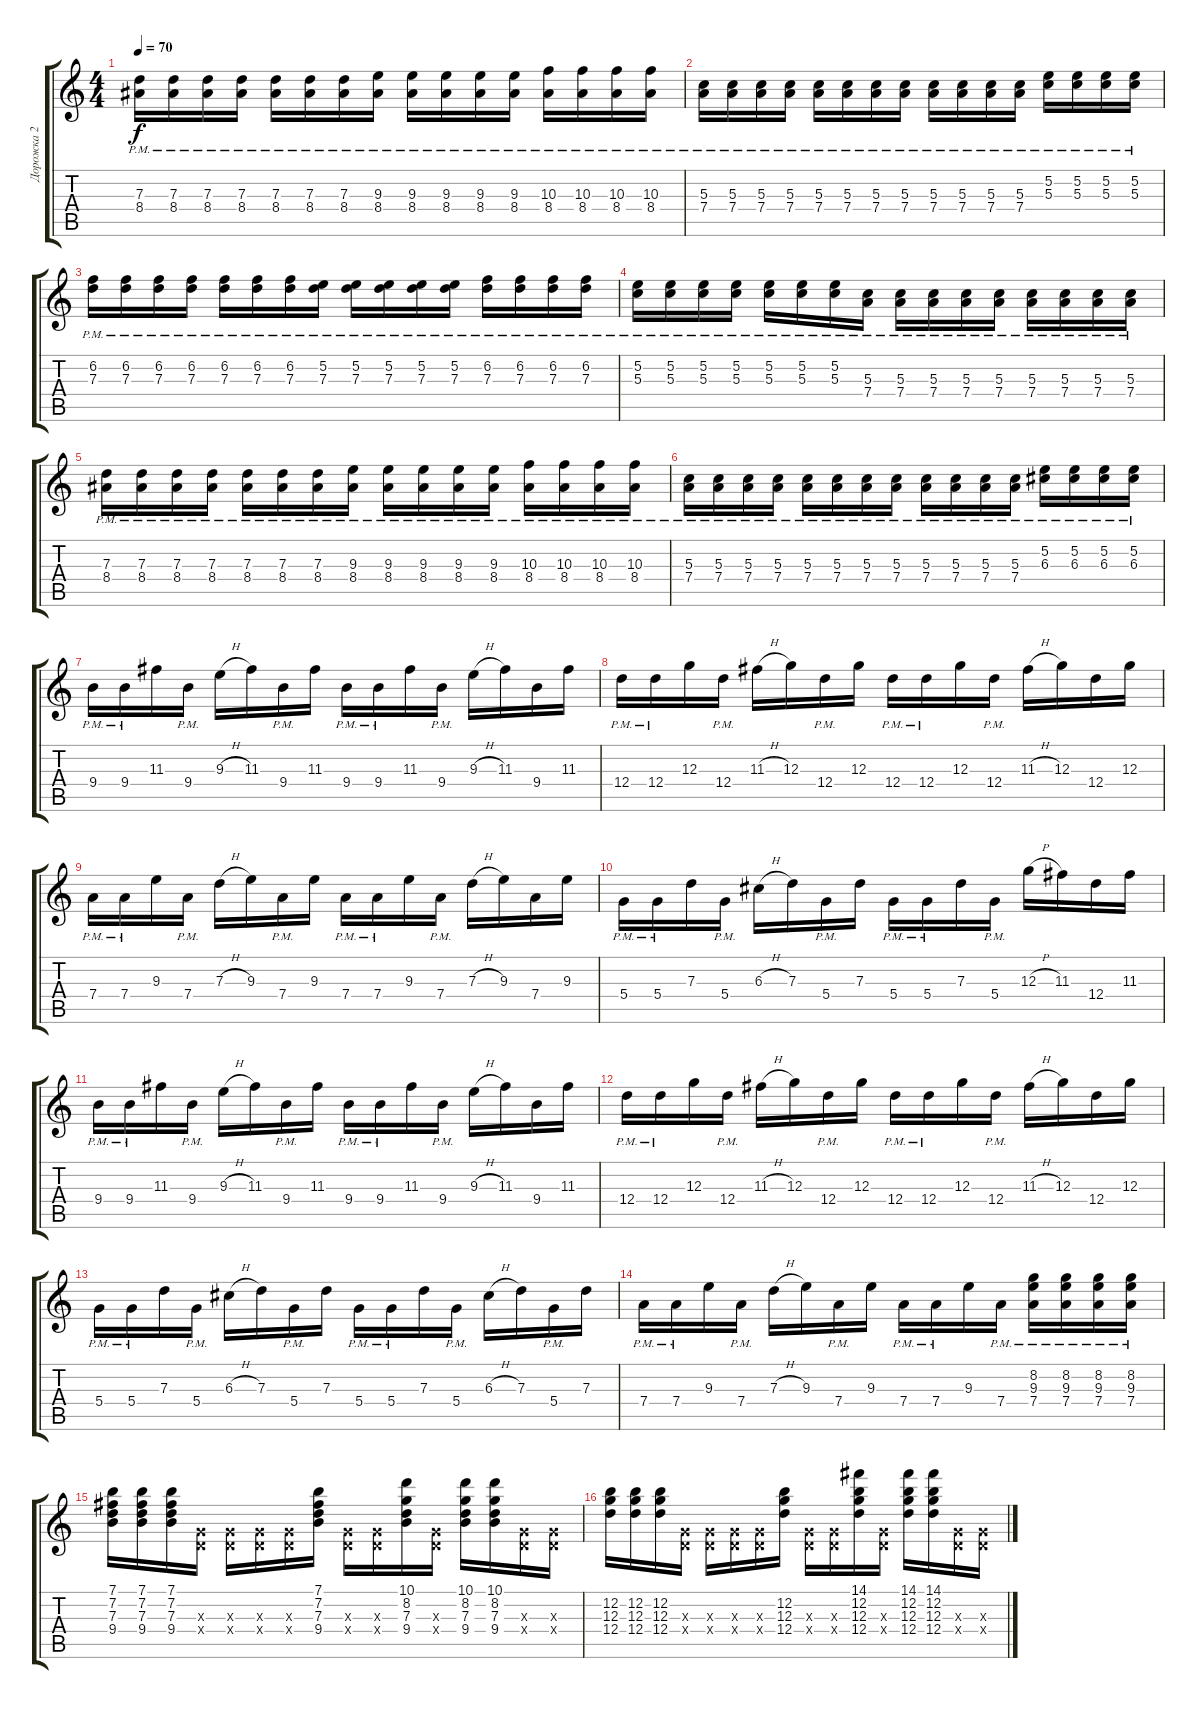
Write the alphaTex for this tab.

\track ("Дорожка 2" "Дорожка 2") {instrument acousticguitarsteel}
\staff {score tabs}
\tuning (E4 B3 G3 D3 A2 E2) {hide}
\ts (4 4)
\tempo 70
\clef g2
\ks c
(7.3{pm} 8.4{pm}).16{dy f} (7.3{pm} 8.4{pm}).16 (7.3{pm} 8.4{pm}).16 (7.3{pm} 8.4{pm}).16 (7.3{pm} 8.4{pm}).16 (7.3{pm} 8.4{pm}).16 (7.3{pm} 8.4{pm}).16 (9.3{pm} 8.4{pm}).16 (9.3{pm} 8.4{pm}).16 (9.3{pm} 8.4{pm}).16 (9.3{pm} 8.4{pm}).16 (9.3{pm} 8.4{pm}).16 (10.3{pm} 8.4{pm}).16 (10.3{pm} 8.4{pm}).16 (10.3{pm} 8.4{pm}).16 (10.3{pm} 8.4{pm}).16 |
(5.3{pm} 7.4{pm}).16 (5.3{pm} 7.4{pm}).16 (5.3{pm} 7.4{pm}).16 (5.3{pm} 7.4{pm}).16 (5.3{pm} 7.4{pm}).16 (5.3{pm} 7.4{pm}).16 (5.3{pm} 7.4{pm}).16 (5.3{pm} 7.4{pm}).16 (5.3{pm} 7.4{pm}).16 (5.3{pm} 7.4{pm}).16 (5.3{pm} 7.4{pm}).16 (5.3{pm} 7.4{pm}).16 (5.2{pm} 5.3{pm}).16 (5.2{pm} 5.3{pm}).16 (5.2{pm} 5.3{pm}).16 (5.2{pm} 5.3{pm}).16 |
(6.2{pm} 7.3{pm}).16 (6.2{pm} 7.3{pm}).16 (6.2{pm} 7.3{pm}).16 (6.2{pm} 7.3{pm}).16 (6.2{pm} 7.3{pm}).16 (6.2{pm} 7.3{pm}).16 (6.2{pm} 7.3{pm}).16 (5.2{pm} 7.3{pm}).16 (5.2{pm} 7.3{pm}).16 (5.2{pm} 7.3{pm}).16 (5.2{pm} 7.3{pm}).16 (5.2{pm} 7.3{pm}).16 (6.2{pm} 7.3{pm}).16 (6.2{pm} 7.3{pm}).16 (6.2{pm} 7.3{pm}).16 (6.2{pm} 7.3{pm}).16 |
(5.2{pm} 5.3{pm}).16 (5.2{pm} 5.3{pm}).16 (5.2{pm} 5.3{pm}).16 (5.2{pm} 5.3{pm}).16 (5.2{pm} 5.3{pm}).16 (5.2{pm} 5.3{pm}).16 (5.2{pm} 5.3{pm}).16 (5.3{pm} 7.4{pm}).16 (5.3{pm} 7.4{pm}).16 (5.3{pm} 7.4{pm}).16 (5.3{pm} 7.4{pm}).16 (5.3{pm} 7.4{pm}).16 (5.3{pm} 7.4{pm}).16 (5.3{pm} 7.4{pm}).16 (5.3{pm} 7.4{pm}).16 (5.3{pm} 7.4{pm}).16 |
(7.3{pm} 8.4{pm}).16 (7.3{pm} 8.4{pm}).16 (7.3{pm} 8.4{pm}).16 (7.3{pm} 8.4{pm}).16 (7.3{pm} 8.4{pm}).16 (7.3{pm} 8.4{pm}).16 (7.3{pm} 8.4{pm}).16 (9.3{pm} 8.4{pm}).16 (9.3{pm} 8.4{pm}).16 (9.3{pm} 8.4{pm}).16 (9.3{pm} 8.4{pm}).16 (9.3{pm} 8.4{pm}).16 (10.3{pm} 8.4{pm}).16 (10.3{pm} 8.4{pm}).16 (10.3{pm} 8.4{pm}).16 (10.3{pm} 8.4{pm}).16 |
(5.3{pm} 7.4{pm}).16 (5.3{pm} 7.4{pm}).16 (5.3{pm} 7.4{pm}).16 (5.3{pm} 7.4{pm}).16 (5.3{pm} 7.4{pm}).16 (5.3{pm} 7.4{pm}).16 (5.3{pm} 7.4{pm}).16 (5.3{pm} 7.4{pm}).16 (5.3{pm} 7.4{pm}).16 (5.3{pm} 7.4{pm}).16 (5.3{pm} 7.4{pm}).16 (5.3{pm} 7.4{pm}).16 (5.2{pm} 6.3{pm}).16 (5.2{pm} 6.3{pm}).16 (5.2{pm} 6.3{pm}).16 (5.2{pm} 6.3{pm}).16 |
9.4{pm}.16 9.4{pm}.16 11.3.16 9.4{pm}.16 9.3{h}.16 11.3.16 9.4{pm}.16 11.3.16 9.4{pm}.16 9.4{pm}.16 11.3.16 9.4{pm}.16 9.3{h}.16 11.3.16 9.4.16 11.3.16 |
12.4{pm}.16 12.4{pm}.16 12.3.16 12.4{pm}.16 11.3{h}.16 12.3.16 12.4{pm}.16 12.3.16 12.4{pm}.16 12.4{pm}.16 12.3.16 12.4{pm}.16 11.3{h}.16 12.3.16 12.4.16 12.3.16 |
7.4{pm}.16 7.4{pm}.16 9.3.16 7.4{pm}.16 7.3{h}.16 9.3.16 7.4{pm}.16 9.3.16 7.4{pm}.16 7.4{pm}.16 9.3.16 7.4{pm}.16 7.3{h}.16 9.3.16 7.4.16 9.3.16 |
5.4{pm}.16 5.4{pm}.16 7.3.16 5.4{pm}.16 6.3{h}.16 7.3.16 5.4{pm}.16 7.3.16 5.4{pm}.16 5.4{pm}.16 7.3.16 5.4{pm}.16 12.3{h}.16 11.3.16 12.4.16 11.3.16 |
9.4{pm}.16 9.4{pm}.16 11.3.16 9.4{pm}.16 9.3{h}.16 11.3.16 9.4{pm}.16 11.3.16 9.4{pm}.16 9.4{pm}.16 11.3.16 9.4{pm}.16 9.3{h}.16 11.3.16 9.4.16 11.3.16 |
12.4{pm}.16 12.4{pm}.16 12.3.16 12.4{pm}.16 11.3{h}.16 12.3.16 12.4{pm}.16 12.3.16 12.4{pm}.16 12.4{pm}.16 12.3.16 12.4{pm}.16 11.3{h}.16 12.3.16 12.4.16 12.3.16 |
5.4{pm}.16 5.4{pm}.16 7.3.16 5.4{pm}.16 6.3{h}.16 7.3.16 5.4{pm}.16 7.3.16 5.4{pm}.16 5.4{pm}.16 7.3.16 5.4{pm}.16 6.3{h}.16 7.3.16 5.4{pm}.16 7.3.16 |
7.4{pm}.16 7.4{pm}.16 9.3.16 7.4{pm}.16 7.3{h}.16 9.3.16 7.4{pm}.16 9.3.16 7.4{pm}.16 7.4{pm}.16 9.3.16 7.4{pm}.16 (8.2{pm} 9.3{pm} 7.4{pm}).16 (8.2{pm} 9.3{pm} 7.4{pm}).16 (8.2{pm} 9.3{pm} 7.4{pm}).16 (8.2{pm} 9.3{pm} 7.4{pm}).16 |
(7.1 7.2 7.3 9.4).16 (7.1 7.2 7.3 9.4).16 (7.1 7.2 7.3 9.4).16 (0.3{x} 0.4{x}).16 (0.3{x} 0.4{x}).16 (0.3{x} 0.4{x}).16 (0.3{x} 0.4{x}).16 (7.1 7.2 7.3 9.4).16 (0.3{x} 0.4{x}).16 (0.3{x} 0.4{x}).16 (10.1 8.2 7.3 9.4).16 (0.3{x} 0.4{x}).16 (10.1 8.2 7.3 9.4).16 (10.1 8.2 7.3 9.4).16 (0.3{x} 0.4{x}).16 (0.3{x} 0.4{x}).16 |
(12.2 12.3 12.4).16 (12.2 12.3 12.4).16 (12.2 12.3 12.4).16 (0.3{x} 0.4{x}).16 (0.3{x} 0.4{x}).16 (0.3{x} 0.4{x}).16 (0.3{x} 0.4{x}).16 (12.2 12.3 12.4).16 (0.3{x} 0.4{x}).16 (0.3{x} 0.4{x}).16 (14.1 12.2 12.3 12.4).16 (0.3{x} 0.4{x}).16 (14.1 12.2 12.3 12.4).16 (14.1 12.2 12.3 12.4).16 (0.3{x} 0.4{x}).16 (0.3{x} 0.4{x}).16
